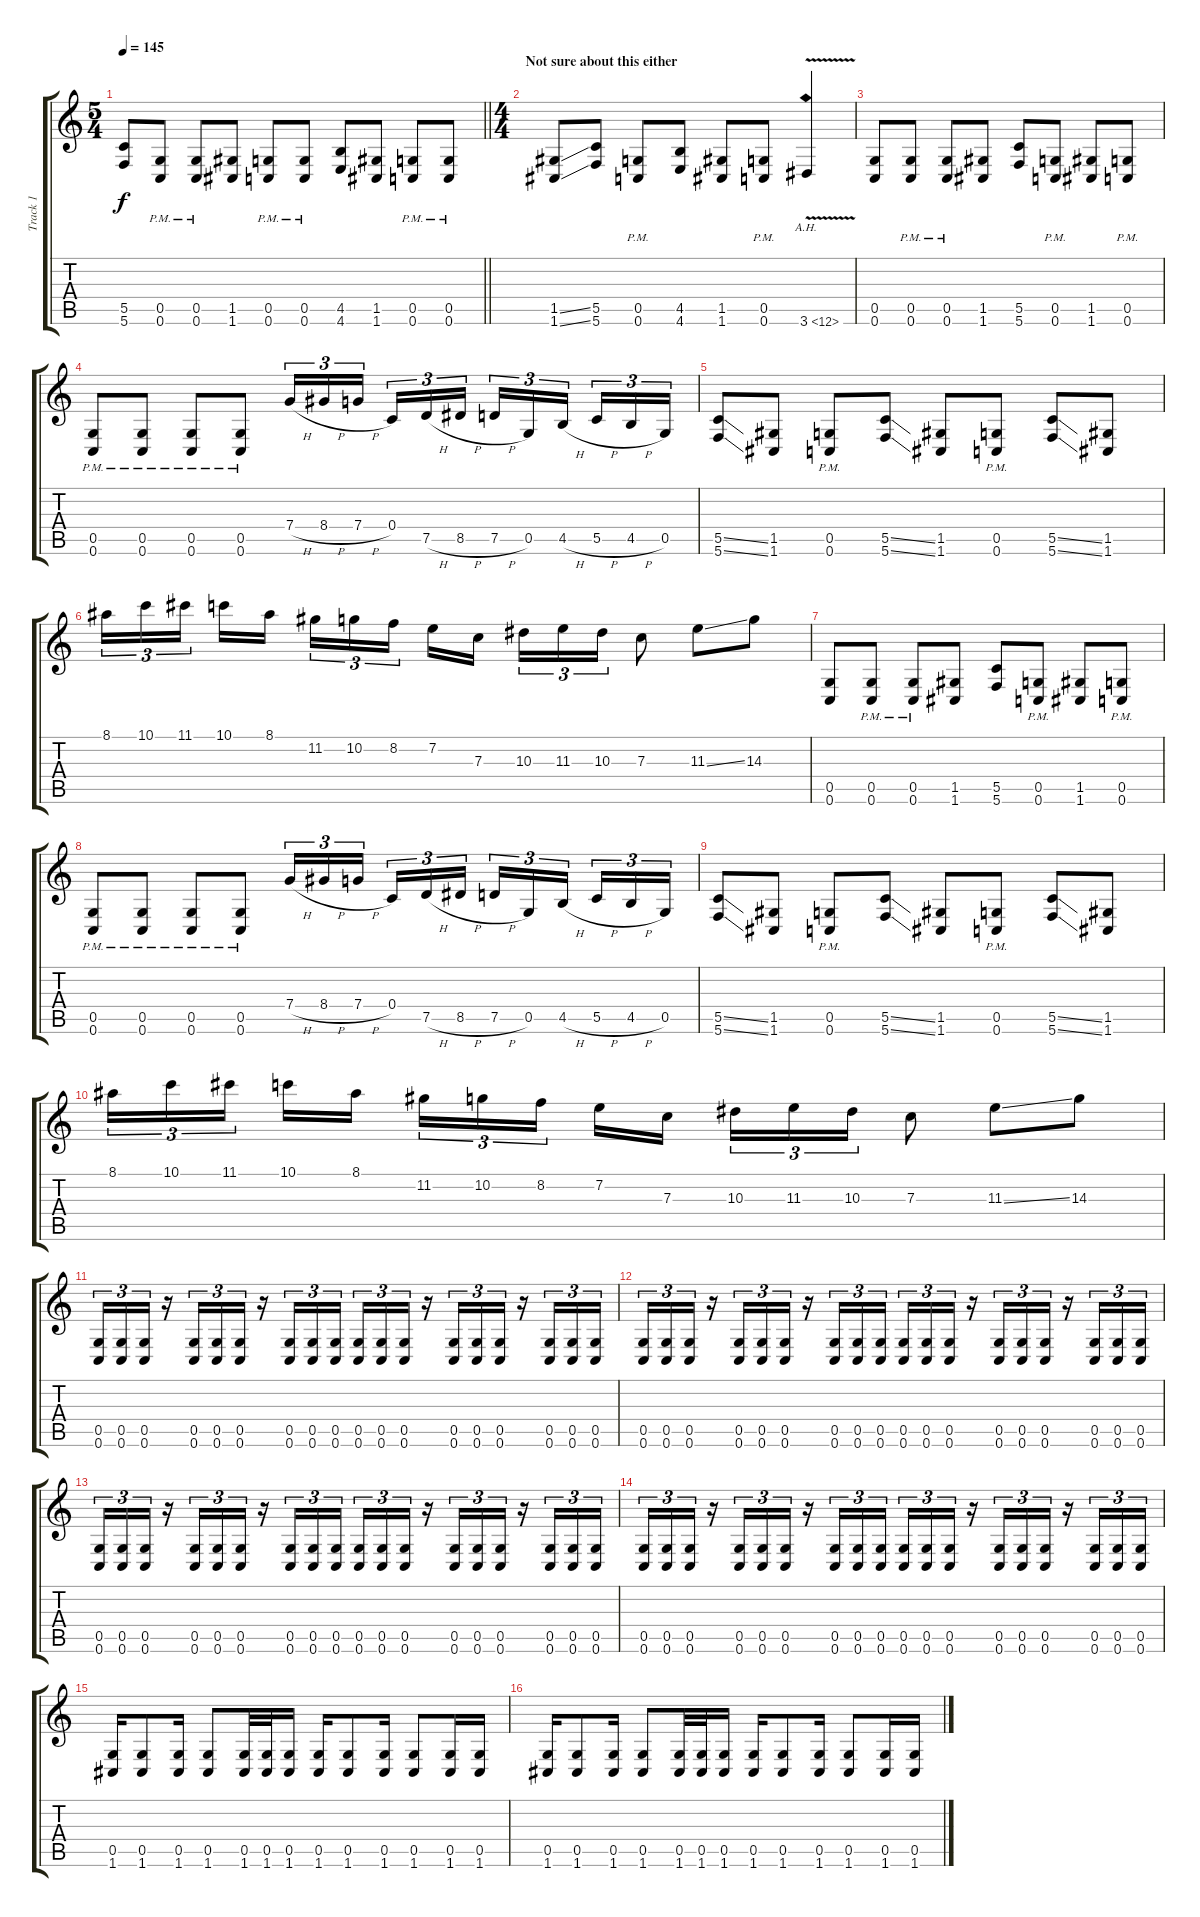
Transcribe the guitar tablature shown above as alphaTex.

\track ("Track 1" "Track 1") {instrument distortionguitar}
\staff {score tabs}
\tuning (D4 A3 F3 C3 G2 C2) {hide}
\ts (5 4)
\tempo 145
\clef g2
\barLineRight lightlight
\ks c
(5.5 5.6).8{dy f} (0.5{pm} 0.6{pm}).8 (0.5{pm} 0.6{pm}).8 (1.5 1.6).8 (0.5{pm} 0.6{pm}).8 (0.5{pm} 0.6{pm}).8 (4.5 4.6).8 (1.5 1.6).8 (0.5{pm} 0.6{pm}).8 (0.5{pm} 0.6{pm}).8 |
\ts (4 4)
\section ("" "Not sure about this either")
(1.5{ss} 1.6{ss}).8 (5.5 5.6).8 (0.5{pm} 0.6{pm}).8 (4.5 4.6).8 (1.5 1.6).8 (0.5{pm} 0.6{pm}).8 3.6{ah 9 v}.4 |
(0.5 0.6).8 (0.5{pm} 0.6{pm}).8 (0.5{pm} 0.6{pm}).8 (1.5 1.6).8 (5.5 5.6).8 (0.5{pm} 0.6{pm}).8 (1.5 1.6).8 (0.5{pm} 0.6{pm}).8 |
(0.5{pm} 0.6{pm}).8 (0.5{pm} 0.6{pm}).8 (0.5{pm} 0.6{pm}).8 (0.5{pm} 0.6{pm}).8 7.4{h}.16{tu (3 2)} 8.4{h}.16{tu (3 2)} 7.4{h}.16{tu (3 2) beam splitsecondary} 0.4.16{tu (3 2)} 7.5{h}.16{tu (3 2)} 8.5{h}.16{tu (3 2)} 7.5{h}.16{tu (3 2)} 0.5.16{tu (3 2)} 4.5{h}.16{tu (3 2) beam splitsecondary} 5.5{h}.16{tu (3 2)} 4.5{h}.16{tu (3 2)} 0.5.16{tu (3 2)} |
(5.5{ss} 5.6{ss}).8 (1.5 1.6).8 (0.5{pm} 0.6{pm}).8 (5.5{ss} 5.6{ss}).8 (1.5 1.6).8 (0.5{pm} 0.6{pm}).8 (5.5{ss} 5.6{ss}).8 (1.5 1.6).8 |
8.1.16{tu (3 2)} 10.1.16{tu (3 2)} 11.1.16{tu (3 2) beam splitsecondary} 10.1.16 8.1.16 11.2.16{tu (3 2)} 10.2.16{tu (3 2)} 8.2.16{tu (3 2) beam splitsecondary} 7.2.16 7.3.16 10.3.16{tu (3 2)} 11.3.16{tu (3 2)} 10.3.16{tu (3 2)} 7.3.8 11.3{ss}.8 14.3.8 |
(0.5 0.6).8 (0.5{pm} 0.6{pm}).8 (0.5{pm} 0.6{pm}).8 (1.5 1.6).8 (5.5 5.6).8 (0.5{pm} 0.6{pm}).8 (1.5 1.6).8 (0.5{pm} 0.6{pm}).8 |
(0.5{pm} 0.6{pm}).8 (0.5{pm} 0.6{pm}).8 (0.5{pm} 0.6{pm}).8 (0.5{pm} 0.6{pm}).8 7.4{h}.16{tu (3 2)} 8.4{h}.16{tu (3 2)} 7.4{h}.16{tu (3 2) beam splitsecondary} 0.4.16{tu (3 2)} 7.5{h}.16{tu (3 2)} 8.5{h}.16{tu (3 2)} 7.5{h}.16{tu (3 2)} 0.5.16{tu (3 2)} 4.5{h}.16{tu (3 2) beam splitsecondary} 5.5{h}.16{tu (3 2)} 4.5{h}.16{tu (3 2)} 0.5.16{tu (3 2)} |
(5.5{ss} 5.6{ss}).8 (1.5 1.6).8 (0.5{pm} 0.6{pm}).8 (5.5{ss} 5.6{ss}).8 (1.5 1.6).8 (0.5{pm} 0.6{pm}).8 (5.5{ss} 5.6{ss}).8 (1.5 1.6).8 |
8.1.16{tu (3 2)} 10.1.16{tu (3 2)} 11.1.16{tu (3 2) beam splitsecondary} 10.1.16 8.1.16 11.2.16{tu (3 2)} 10.2.16{tu (3 2)} 8.2.16{tu (3 2) beam splitsecondary} 7.2.16 7.3.16 10.3.16{tu (3 2)} 11.3.16{tu (3 2)} 10.3.16{tu (3 2)} 7.3.8 11.3{ss}.8 14.3.8 |
(0.5 0.6).16{tu (3 2)} (0.5 0.6).16{tu (3 2)} (0.5 0.6).16{tu (3 2)} r.16 (0.5 0.6).16{tu (3 2)} (0.5 0.6).16{tu (3 2)} (0.5 0.6).16{tu (3 2)} r.16 (0.5 0.6).16{tu (3 2)} (0.5 0.6).16{tu (3 2)} (0.5 0.6).16{tu (3 2)} (0.5 0.6).16{tu (3 2)} (0.5 0.6).16{tu (3 2)} (0.5 0.6).16{tu (3 2)} r.16 (0.5 0.6).16{tu (3 2)} (0.5 0.6).16{tu (3 2)} (0.5 0.6).16{tu (3 2)} r.16 (0.5 0.6).16{tu (3 2)} (0.5 0.6).16{tu (3 2)} (0.5 0.6).16{tu (3 2)} |
(0.5 0.6).16{tu (3 2)} (0.5 0.6).16{tu (3 2)} (0.5 0.6).16{tu (3 2)} r.16 (0.5 0.6).16{tu (3 2)} (0.5 0.6).16{tu (3 2)} (0.5 0.6).16{tu (3 2)} r.16 (0.5 0.6).16{tu (3 2)} (0.5 0.6).16{tu (3 2)} (0.5 0.6).16{tu (3 2)} (0.5 0.6).16{tu (3 2)} (0.5 0.6).16{tu (3 2)} (0.5 0.6).16{tu (3 2)} r.16 (0.5 0.6).16{tu (3 2)} (0.5 0.6).16{tu (3 2)} (0.5 0.6).16{tu (3 2)} r.16 (0.5 0.6).16{tu (3 2)} (0.5 0.6).16{tu (3 2)} (0.5 0.6).16{tu (3 2)} |
(0.5 0.6).16{tu (3 2)} (0.5 0.6).16{tu (3 2)} (0.5 0.6).16{tu (3 2)} r.16 (0.5 0.6).16{tu (3 2)} (0.5 0.6).16{tu (3 2)} (0.5 0.6).16{tu (3 2)} r.16 (0.5 0.6).16{tu (3 2)} (0.5 0.6).16{tu (3 2)} (0.5 0.6).16{tu (3 2)} (0.5 0.6).16{tu (3 2)} (0.5 0.6).16{tu (3 2)} (0.5 0.6).16{tu (3 2)} r.16 (0.5 0.6).16{tu (3 2)} (0.5 0.6).16{tu (3 2)} (0.5 0.6).16{tu (3 2)} r.16 (0.5 0.6).16{tu (3 2)} (0.5 0.6).16{tu (3 2)} (0.5 0.6).16{tu (3 2)} |
(0.5 0.6).16{tu (3 2)} (0.5 0.6).16{tu (3 2)} (0.5 0.6).16{tu (3 2)} r.16 (0.5 0.6).16{tu (3 2)} (0.5 0.6).16{tu (3 2)} (0.5 0.6).16{tu (3 2)} r.16 (0.5 0.6).16{tu (3 2)} (0.5 0.6).16{tu (3 2)} (0.5 0.6).16{tu (3 2)} (0.5 0.6).16{tu (3 2)} (0.5 0.6).16{tu (3 2)} (0.5 0.6).16{tu (3 2)} r.16 (0.5 0.6).16{tu (3 2)} (0.5 0.6).16{tu (3 2)} (0.5 0.6).16{tu (3 2)} r.16 (0.5 0.6).16{tu (3 2)} (0.5 0.6).16{tu (3 2)} (0.5 0.6).16{tu (3 2)} |
(0.5 1.6).16 (0.5 1.6).8 (0.5 1.6).16 (0.5 1.6).8 (0.5 1.6).32 (0.5 1.6).32 (0.5 1.6).16 (0.5 1.6).16 (0.5 1.6).8 (0.5 1.6).16 (0.5 1.6).8 (0.5 1.6).16 (0.5 1.6).16 |
(0.5 1.6).16 (0.5 1.6).8 (0.5 1.6).16 (0.5 1.6).8 (0.5 1.6).32 (0.5 1.6).32 (0.5 1.6).16 (0.5 1.6).16 (0.5 1.6).8 (0.5 1.6).16 (0.5 1.6).8 (0.5 1.6).16 (0.5 1.6).16
